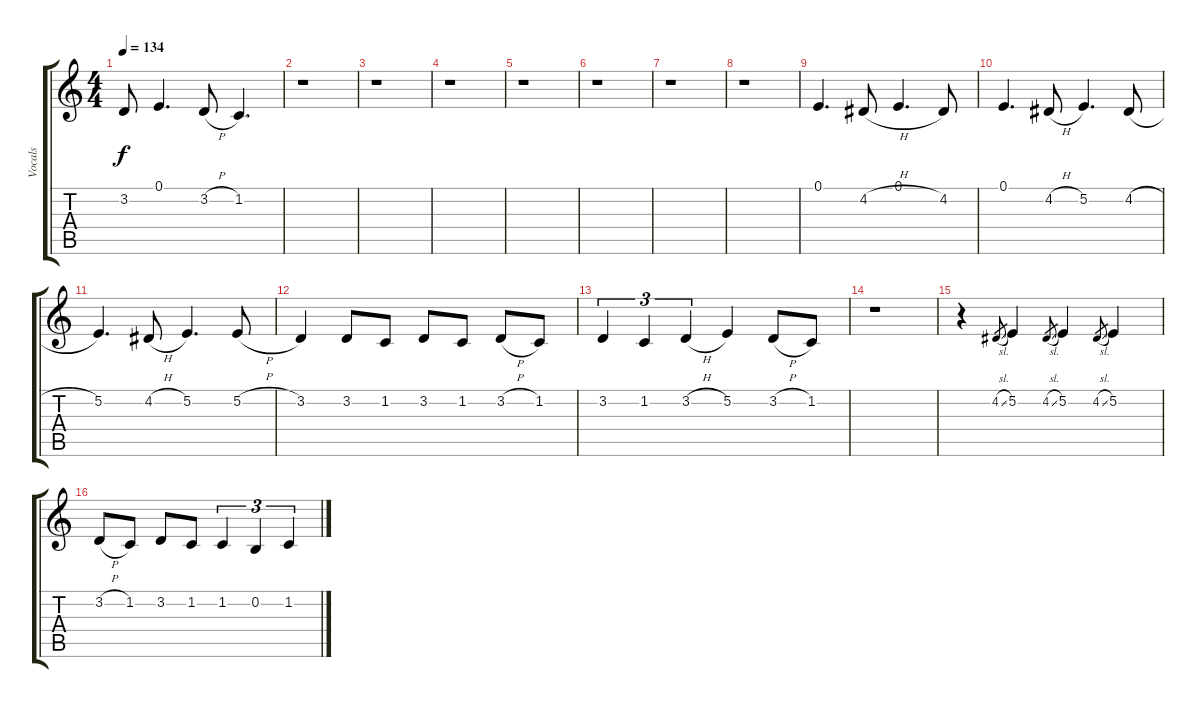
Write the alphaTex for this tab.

\track ("Vocals" "Vocals") {instrument bassoon}
\staff {score tabs}
\tuning (E4 B3 G3 D3 A2 E2) {hide}
\ts (4 4)
\tempo 134
\clef g2
\ks c
3.2{t}.8{dy f} 0.1.4{d} 3.2{h}.8 1.2.4{d} |
r.1 |
r.1 |
r.1 |
r.1 |
r.1 |
r.1 |
r.1 |
0.1.4{d} 4.2{h}.8 0.1.4{d} 4.2.8 |
0.1.4{d} 4.2{h}.8 5.2.4{d} 4.2{h}.8 |
5.2.4{d} 4.2{h}.8 5.2.4{d} 5.2{h}.8 |
3.2.4 3.2.8 1.2.8 3.2.8 1.2.8 3.2{h}.8 1.2.8 |
3.2.4{tu (3 2)} 1.2.4{tu (3 2)} 3.2{h}.4{tu (3 2)} 5.2.4 3.2{h}.8 1.2.8 |
r.1 |
r.4 4.2{sl}.8{gr} 5.2.4 4.2{sl}.8{gr} 5.2.4 4.2{sl}.8{gr} 5.2.4 |
3.2{h}.8 1.2.8 3.2.8 1.2.8 1.2.4{tu (3 2)} 0.2.4{tu (3 2)} 1.2{h}.4{tu (3 2)}
